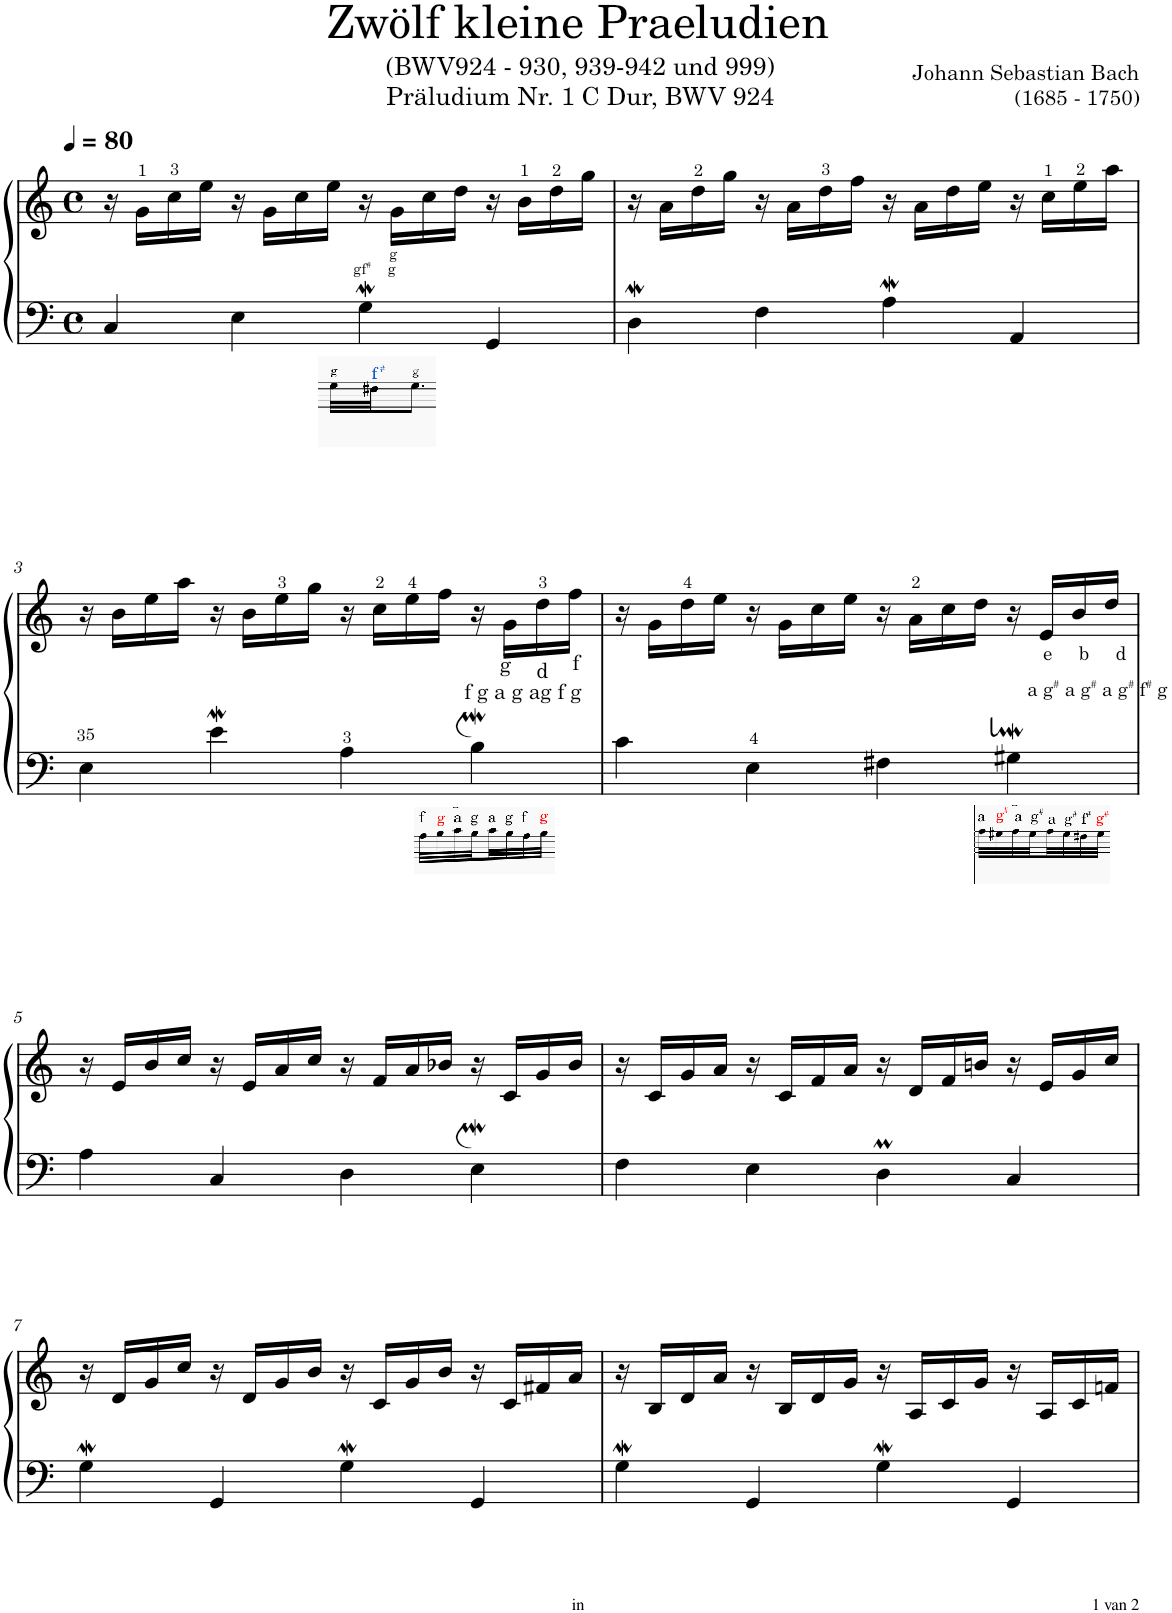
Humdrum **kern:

**kern	**kern
*part1	*part1
*staff2	*staff1
*I"Klavír	*
*I'Klv.	*
*clefF4	*clefG2
*k[]	*k[]
*M4/4	*M4/4
*met(c)	*met(c)
*MM80	*MM80
=1	=1
4C/	16r
.	16g\LL
.	16cc\
.	16ee\JJ
4E\	16r
.	16g\LL
.	16cc\
.	16ee\JJ
!LO:TX:a:t=gf	!
!LO:TX:a:t=#	!
!LO:TX:a:t=g	!
4GW\	16r
!	!LO:TX:b:t=g
.	16g\LL
.	16cc\
.	16dd\JJ
4GG/	16r
.	16b\LL
.	16dd\
.	16gg\JJ
=2	=2
4DW\	16r
.	16a\LL
.	16dd\
.	16gg\JJ
4F\	16r
.	16a\LL
.	16dd\
.	16ff\JJ
4AW\	16r
.	16a\LL
.	16dd\
.	16ee\JJ
4AA/	16r
.	16cc\LL
.	16ee\
.	16aa\JJ
!!LO:LB:g=z
=3	=3
4E\	16r
.	16b\LL
.	16ee\
.	16aa\JJ
4eW\	16r
.	16b\LL
.	16ee\
.	16gg\JJ
4A\	16r
.	16cc\LL
.	16ee\
.	16ff\JJ
!LO:TX:a:t=f g a g ag f g	!
4BW\	16r
!	!LO:TX:b:t=g
.	16g\LL
!	!LO:TX:b:t=d
.	16dd\
!	!LO:TX:b:t=f
.	16ff\JJ
=4	=4
4c\	16r
.	16g\LL
.	16dd\
.	16ee\JJ
4E\	16r
.	16g\LL
.	16cc\
.	16ee\JJ
4F#X\	16r
.	16a\LL
.	16cc\
.	16dd\JJ
!LO:TX:a:t=a g	!
!LO:TX:a:t=#	!
!LO:TX:a:t=a g	!
!LO:TX:a:t=#	!
!LO:TX:a:t=a g	!
!LO:TX:a:t=#	!
!LO:TX:a:t=f	!
!LO:TX:a:t=#	!
!LO:TX:a:t=g	!
4G#XW\	16r
!	!LO:TX:b:t=e     b     d
.	16e/LL
.	16b/
.	16dd/JJ
!!LO:LB:g=z
=5	=5
4A\	16r
.	16e/LL
.	16b/
.	16cc/JJ
4C/	16r
.	16e/LL
.	16a/
.	16cc/JJ
4D\	16r
.	16f/LL
.	16a/
.	16b-X/JJ
4EW\	16r
.	16c/LL
.	16g/
.	16b-/JJ
=6	=6
4F\	16r
.	16c/LL
.	16g/
.	16a/JJ
4E\	16r
.	16c/LL
.	16f/
.	16a/JJ
4DM\	16r
.	16d/LL
.	16f/
.	16bn/JJ
4C/	16r
.	16e/LL
.	16g/
.	16cc/JJ
!!LO:LB:g=z
=7	=7
4GW\	16r
.	16d/LL
.	16g/
.	16cc/JJ
4GG/	16r
.	16d/LL
.	16g/
.	16b/JJ
4GW\	16r
.	16c/LL
.	16g/
.	16b/JJ
4GG/	16r
.	16c/LL
.	16f#X/
.	16a/JJ
=8	=8
4GW\	16r
.	16B/LL
.	16d/
.	16a/JJ
4GG/	16r
.	16B/LL
.	16d/
.	16g/JJ
4GW\	16r
.	16A/LL
.	16c/
.	16g/JJ
4GG/	16r
.	16A/LL
.	16c/
.	16fn/JJ
=	=
*-	*-
